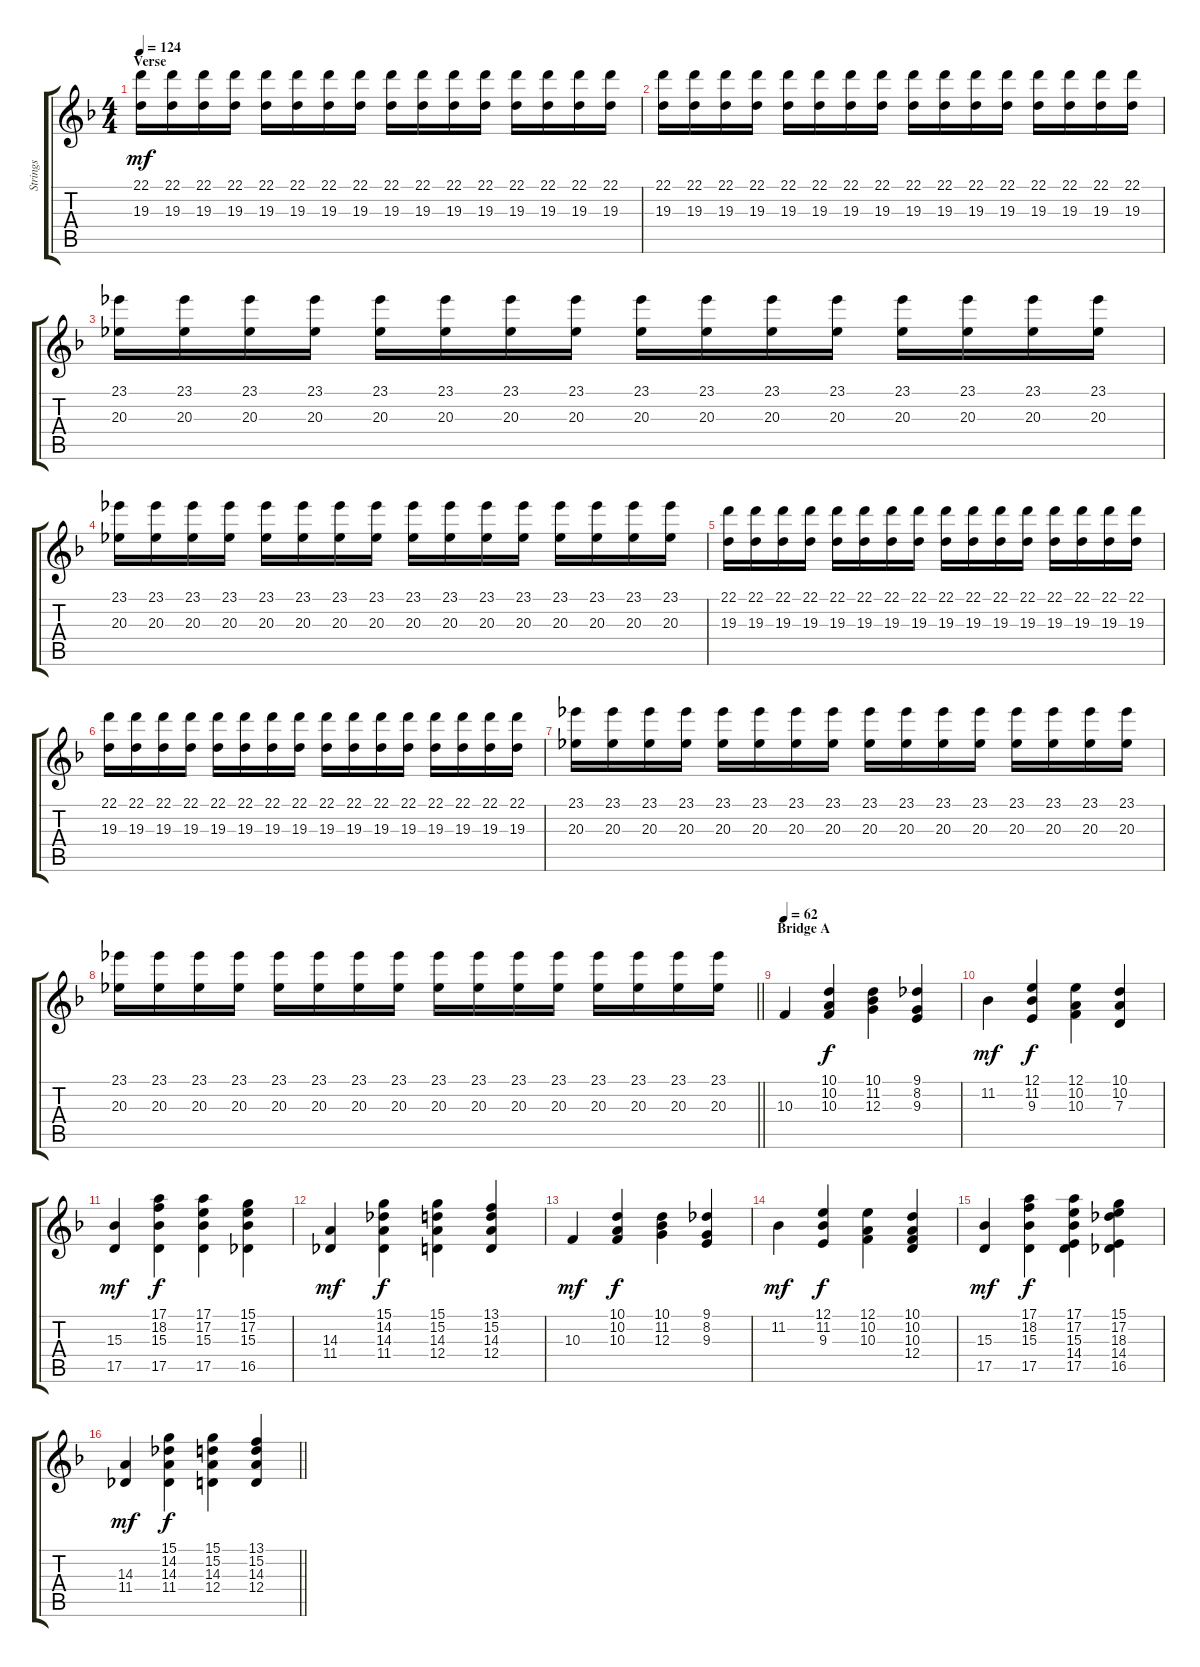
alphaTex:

\track ("Strings" "Strings") {instrument stringensemble1}
\staff {score tabs}
\tuning (E4 B3 G3 D3 A2 E2) {hide}
\ts (4 4)
\section ("" "Verse")
\tempo 124
\clef g2
\ks dminor
(22.1 19.3).16{dy mf volume 13} (22.1 19.3).16 (22.1 19.3).16 (22.1 19.3).16 (22.1 19.3).16 (22.1 19.3).16 (22.1 19.3).16 (22.1 19.3).16 (22.1 19.3).16 (22.1 19.3).16 (22.1 19.3).16 (22.1 19.3).16 (22.1 19.3).16 (22.1 19.3).16 (22.1 19.3).16 (22.1 19.3).16 |
(22.1 19.3).16 (22.1 19.3).16 (22.1 19.3).16 (22.1 19.3).16 (22.1 19.3).16 (22.1 19.3).16 (22.1 19.3).16 (22.1 19.3).16 (22.1 19.3).16 (22.1 19.3).16 (22.1 19.3).16 (22.1 19.3).16 (22.1 19.3).16 (22.1 19.3).16 (22.1 19.3).16 (22.1 19.3).16 |
(23.1 20.3).16 (23.1 20.3).16 (23.1 20.3).16 (23.1 20.3).16 (23.1 20.3).16 (23.1 20.3).16 (23.1 20.3).16 (23.1 20.3).16 (23.1 20.3).16 (23.1 20.3).16 (23.1 20.3).16 (23.1 20.3).16 (23.1 20.3).16 (23.1 20.3).16 (23.1 20.3).16 (23.1 20.3).16 |
(23.1 20.3).16 (23.1 20.3).16 (23.1 20.3).16 (23.1 20.3).16 (23.1 20.3).16 (23.1 20.3).16 (23.1 20.3).16 (23.1 20.3).16 (23.1 20.3).16 (23.1 20.3).16 (23.1 20.3).16 (23.1 20.3).16 (23.1 20.3).16 (23.1 20.3).16 (23.1 20.3).16 (23.1 20.3).16 |
(22.1 19.3).16 (22.1 19.3).16 (22.1 19.3).16 (22.1 19.3).16 (22.1 19.3).16 (22.1 19.3).16 (22.1 19.3).16 (22.1 19.3).16 (22.1 19.3).16 (22.1 19.3).16 (22.1 19.3).16 (22.1 19.3).16 (22.1 19.3).16 (22.1 19.3).16 (22.1 19.3).16 (22.1 19.3).16 |
(22.1 19.3).16 (22.1 19.3).16 (22.1 19.3).16 (22.1 19.3).16 (22.1 19.3).16 (22.1 19.3).16 (22.1 19.3).16 (22.1 19.3).16 (22.1 19.3).16 (22.1 19.3).16 (22.1 19.3).16 (22.1 19.3).16 (22.1 19.3).16 (22.1 19.3).16 (22.1 19.3).16 (22.1 19.3).16 |
(23.1 20.3).16 (23.1 20.3).16 (23.1 20.3).16 (23.1 20.3).16 (23.1 20.3).16 (23.1 20.3).16 (23.1 20.3).16 (23.1 20.3).16 (23.1 20.3).16 (23.1 20.3).16 (23.1 20.3).16 (23.1 20.3).16 (23.1 20.3).16 (23.1 20.3).16 (23.1 20.3).16 (23.1 20.3).16 |
\barLineRight lightlight
(23.1 20.3).16 (23.1 20.3).16 (23.1 20.3).16 (23.1 20.3).16 (23.1 20.3).16 (23.1 20.3).16 (23.1 20.3).16 (23.1 20.3).16 (23.1 20.3).16 (23.1 20.3).16 (23.1 20.3).16 (23.1 20.3).16 (23.1 20.3).16 (23.1 20.3).16 (23.1 20.3).16 (23.1 20.3).16 |
\section ("" "Bridge A")
\tempo 62
10.3.4{volume 15} (10.1 10.2 10.3).4{dy f} (10.1 11.2 12.3).4 (9.1 8.2 9.3).4 |
11.2.4{dy mf} (12.1 11.2 9.3).4{dy f} (12.1 10.2 10.3).4 (10.1 10.2 7.3).4 |
(15.3 17.5).4{dy mf} (17.1 18.2 15.3 17.5).4{dy f} (17.1 17.2 15.3 17.5).4 (15.1 17.2 15.3 16.5).4 |
(14.3 11.4).4{dy mf} (15.1 14.2 14.3 11.4).4{dy f} (15.1 15.2 14.3 12.4).4 (13.1 15.2 14.3 12.4).4 |
10.3.4{dy mf} (10.1 10.2 10.3).4{dy f} (10.1 11.2 12.3).4 (9.1 8.2 9.3).4 |
11.2.4{dy mf} (12.1 11.2 9.3).4{dy f} (12.1 10.2 10.3).4 (10.1 10.2 10.3 12.4).4 |
(15.3 17.5).4{dy mf} (17.1 18.2 15.3 17.5).4{dy f} (17.1 17.2 15.3 14.4 17.5).4 (15.1 17.2 18.3 14.4 16.5).4 |
\barLineRight lightlight
(14.3 11.4).4{dy mf} (15.1 14.2 14.3 11.4).4{dy f} (15.1 15.2 14.3 12.4).4 (13.1 15.2 14.3 12.4).4
